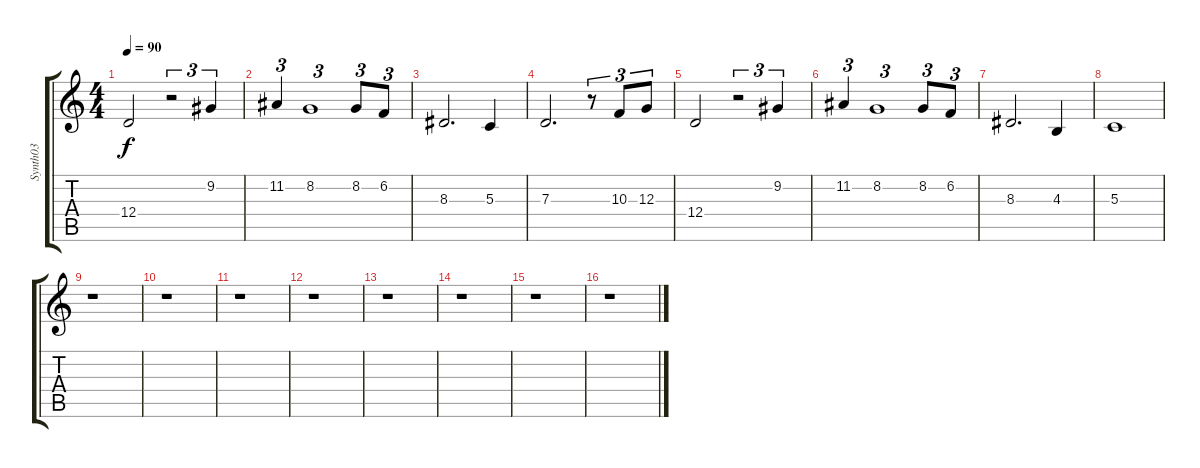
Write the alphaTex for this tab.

\track ("Synth03" "Synth03") {instrument shamisen}
\staff {score tabs}
\tuning (E4 B3 G3 D3 A2 E2) {hide}
\ts (4 4)
\tempo 90
\clef g2
\ks c
12.4.2{dy f} r.2{tu (3 2)} 9.2.4{tu (3 2)} |
11.2.4{tu (3 2)} 8.2.1{tu (3 2)} 8.2.8{tu (3 2)} 6.2.8{tu (3 2)} |
8.3.2{d} 5.3.4 |
7.3.2{d} r.8{tu (3 2)} 10.3.8{tu (3 2)} 12.3.8{tu (3 2)} |
12.4.2 r.2{tu (3 2)} 9.2.4{tu (3 2)} |
11.2.4{tu (3 2)} 8.2.1{tu (3 2)} 8.2.8{tu (3 2)} 6.2.8{tu (3 2)} |
8.3.2{d} 4.3.4 |
5.3.1 |
r.1 |
r.1 |
r.1 |
r.1 |
r.1 |
r.1 |
r.1 |
r.1
